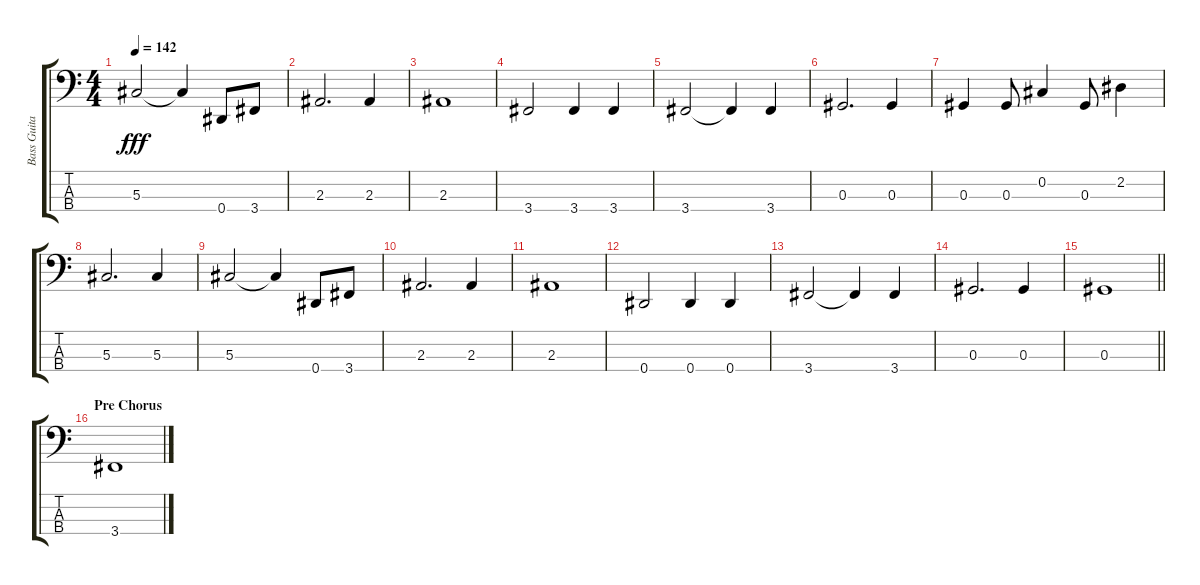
\track ("Bass Guitar" "Bass Guita") {instrument electricbassfinger}
\staff {score tabs}
\tuning (Gb2 Db2 Ab1 Eb1) {hide}
\ts (4 4)
\tempo 142
\clef f4
\ks c
5.3.2{dy fff} 5.3{t}.4 0.4.8 3.4.8 |
2.3.2{d} 2.3.4 |
2.3.1 |
3.4.2 3.4.4 3.4.4 |
3.4.2 3.4{t}.4 3.4.4 |
0.3.2{d} 0.3.4 |
0.3.4 0.3.8 0.2.4 0.3.8 2.2.4 |
5.3.2{d} 5.3.4 |
5.3.2 5.3{t}.4 0.4.8 3.4.8 |
2.3.2{d} 2.3.4 |
2.3.1 |
0.4.2 0.4.4 0.4.4 |
3.4.2 3.4{t}.4 3.4.4 |
0.3.2{d} 0.3.4 |
\barLineRight lightlight
0.3.1 |
\section ("" "Pre Chorus")
3.4.1
